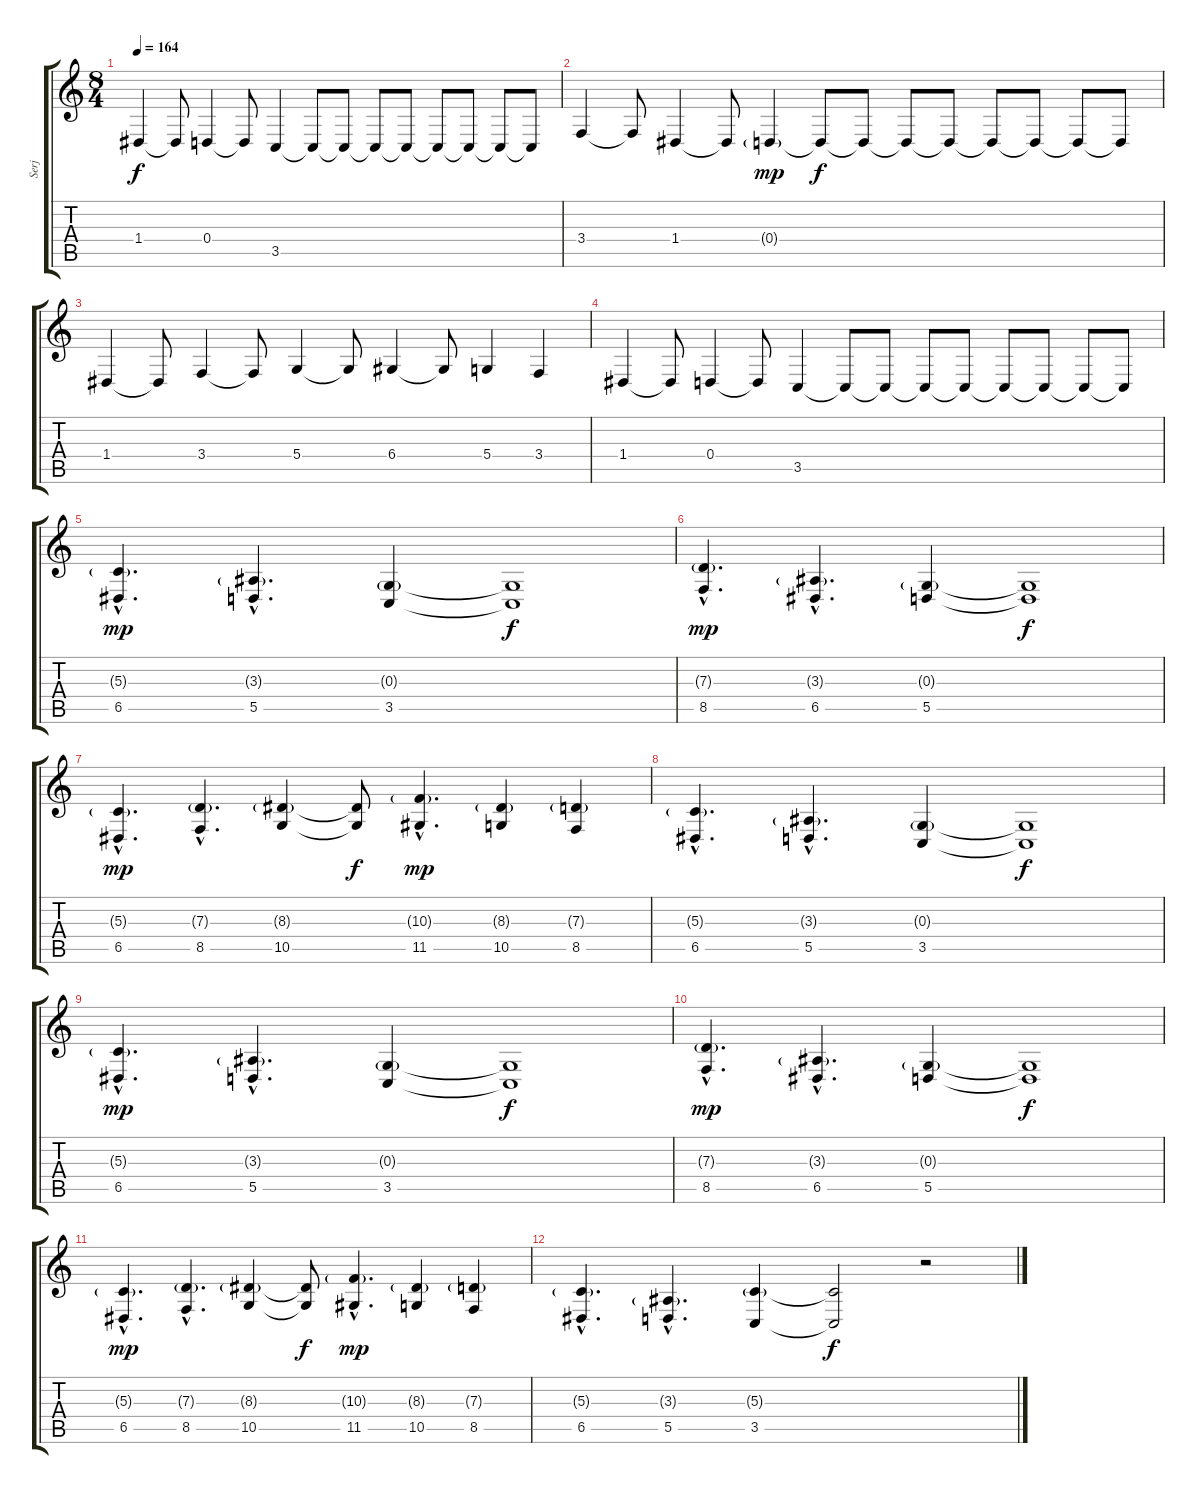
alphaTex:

\track ("Serj" "Serj") {instrument englishhorn}
\staff {score tabs}
\tuning (E4 B3 G3 D3 A2 D2) {hide}
\ts (8 4)
\tempo 164
\clef g2
\ks c
1.4.4{dy f} 1.4{t}.8 0.4.4 0.4{t}.8 3.5.4 3.5{t}.8 3.5{t}.8 3.5{t}.8 3.5{t}.8 3.5{t}.8 3.5{t}.8 3.5{t}.8 3.5{t}.8 |
3.4.4 3.4{t}.8 1.4.4 1.4{t}.8 0.4{g}.4{dy mp} 0.4{t}.8{dy f} 0.4{t}.8 0.4{t}.8 0.4{t}.8 0.4{t}.8 0.4{t}.8 0.4{t}.8 0.4{t}.8 |
1.4.4 1.4{t}.8 3.4.4 3.4{t}.8 5.4.4 5.4{t}.8 6.4.4 6.4{t}.8 5.4.4 3.4.4 |
1.4.4 1.4{t}.8 0.4.4 0.4{t}.8 3.5.4 3.5{t}.8 3.5{t}.8 3.5{t}.8 3.5{t}.8 3.5{t}.8 3.5{t}.8 3.5{t}.8 3.5{t}.8 |
(5.3{g hac} 6.5{hac}).4{d dy mp} (3.3{g hac} 5.5{hac}).4{d} (0.3{g} 3.5).4 (0.3{t} 3.5{t}).1{dy f} |
(7.3{g hac} 8.5{hac}).4{d dy mp} (3.3{g hac} 6.5{hac}).4{d} (0.3{g} 5.5).4 (0.3{t} 5.5{t}).1{dy f} |
(5.3{g hac} 6.5{hac}).4{d dy mp} (7.3{g hac} 8.5{hac}).4{d} (8.3{g} 10.5).4 (8.3{t} 10.5{t}).8{dy f} (10.3{g hac} 11.5{hac}).4{d dy mp} (8.3{g} 10.5).4 (7.3{g} 8.5).4 |
(5.3{g hac} 6.5{hac}).4{d} (3.3{g hac} 5.5{hac}).4{d} (0.3{g} 3.5).4 (0.3{t} 3.5{t}).1{dy f} |
(5.3{g hac} 6.5{hac}).4{d dy mp} (3.3{g hac} 5.5{hac}).4{d} (0.3{g} 3.5).4 (0.3{t} 3.5{t}).1{dy f} |
(7.3{g hac} 8.5{hac}).4{d dy mp} (3.3{g hac} 6.5{hac}).4{d} (0.3{g} 5.5).4 (0.3{t} 5.5{t}).1{dy f} |
(5.3{g hac} 6.5{hac}).4{d dy mp} (7.3{g hac} 8.5{hac}).4{d} (8.3{g} 10.5).4 (8.3{t} 10.5{t}).8{dy f} (10.3{g hac} 11.5{hac}).4{d dy mp} (8.3{g} 10.5).4 (7.3{g} 8.5).4 |
(5.3{g hac} 6.5{hac}).4{d} (3.3{g hac} 5.5{hac}).4{d} (5.3{g} 3.5).4 (5.3{t} 3.5{t}).2{dy f} r.2
